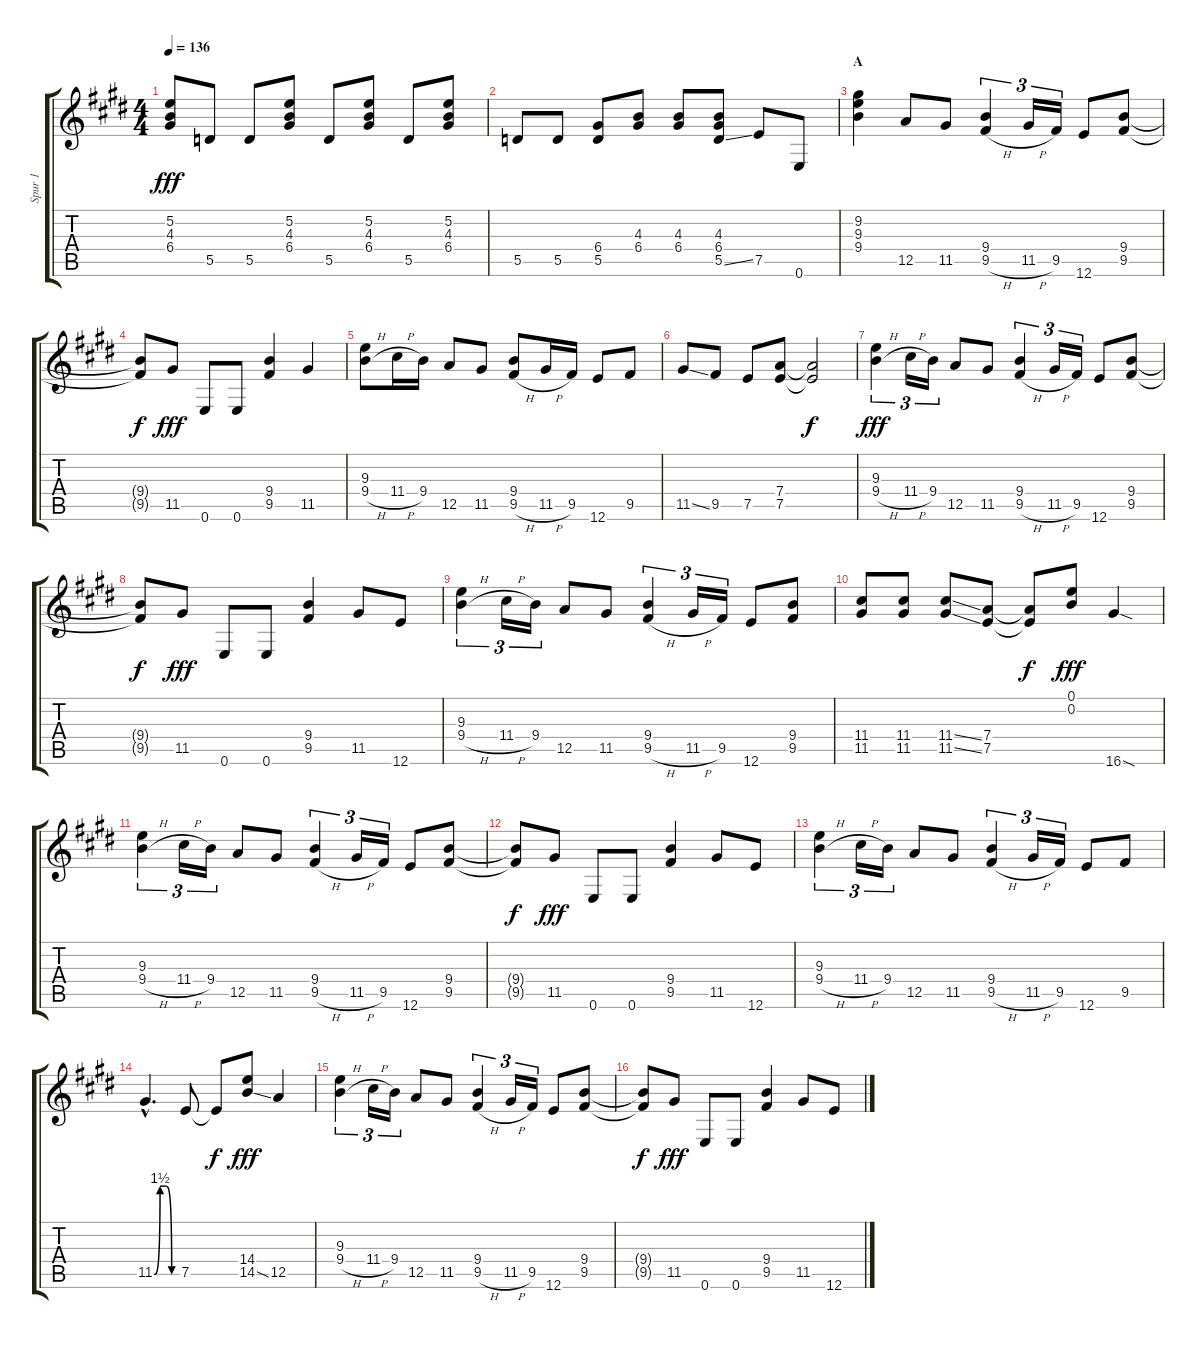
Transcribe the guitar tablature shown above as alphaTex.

\track ("Spur 1" "Spur 1") {instrument distortionguitar}
\staff {score tabs}
\tuning (E4 B3 G3 D3 A2 E2) {hide}
\ts (4 4)
\tempo 136
\clef g2
\ks e
(5.2 4.3 6.4).8{dy fff instrument distortionguitar} 5.5.8 5.5.8 (5.2 4.3 6.4).8 5.5.8 (5.2 4.3 6.4).8 5.5.8 (5.2 4.3 6.4).8 |
5.5.8 5.5.8 (6.4 5.5).8 (4.3 6.4).8 (4.3 6.4).8 (4.3 6.4 5.5{ss}).8 7.5.8 0.6.8 |
\section ("" "A")
(9.2 9.3 9.4).4 12.5.8 11.5.8 (9.4 9.5{h}).4{tu (3 2)} 11.5{h}.16{tu (3 2)} 9.5.16{tu (3 2)} 12.6.8 (9.4 9.5).8 |
(9.4{t} 9.5{t}).8{dy f} 11.5.8{dy fff} 0.6.8 0.6.8 (9.4 9.5).4 11.5.4 |
(9.3 9.4{h}).8 11.4{h}.16 9.4.16 12.5.8 11.5.8 (9.4 9.5{h}).8 11.5{h}.16 9.5.16 12.6.8 9.5.8 |
11.5{ss}.8 9.5.8 7.5.8 (7.4 7.5).8 (7.4{t} 7.5{t}).2{dy f} |
(9.3 9.4{h}).4{tu (3 2) dy fff} 11.4{h}.16{tu (3 2)} 9.4.16{tu (3 2)} 12.5.8 11.5.8 (9.4 9.5{h}).4{tu (3 2)} 11.5{h}.16{tu (3 2)} 9.5.16{tu (3 2)} 12.6.8 (9.4 9.5).8 |
(9.4{t} 9.5{t}).8{dy f} 11.5.8{dy fff} 0.6.8 0.6.8 (9.4 9.5).4 11.5.8 12.6.8 |
(9.3 9.4{h}).4{tu (3 2)} 11.4{h}.16{tu (3 2)} 9.4.16{tu (3 2)} 12.5.8 11.5.8 (9.4 9.5{h}).4{tu (3 2)} 11.5{h}.16{tu (3 2)} 9.5.16{tu (3 2)} 12.6.8 (9.4 9.5).8 |
(11.4 11.5).8 (11.4 11.5).8 (11.4{ss} 11.5{ss}).8 (7.4 7.5).8 (7.4{t} 7.5{t}).8{dy f} (0.1 0.2).8{dy fff} 16.6{sod}.4 |
(9.3 9.4{h}).4{tu (3 2)} 11.4{h}.16{tu (3 2)} 9.4.16{tu (3 2)} 12.5.8 11.5.8 (9.4 9.5{h}).4{tu (3 2)} 11.5{h}.16{tu (3 2)} 9.5.16{tu (3 2)} 12.6.8 (9.4 9.5).8 |
(9.4{t} 9.5{t}).8{dy f} 11.5.8{dy fff} 0.6.8 0.6.8 (9.4 9.5).4 11.5.8 12.6.8 |
(9.3 9.4{h}).4{tu (3 2)} 11.4{h}.16{tu (3 2)} 9.4.16{tu (3 2)} 12.5.8 11.5.8 (9.4 9.5{h}).4{tu (3 2)} 11.5{h}.16{tu (3 2)} 9.5.16{tu (3 2)} 12.6.8 9.5.8 |
11.5{be (custom 0 0 15 6 30 6 45 0 60 0) hac}.4{d} 7.5.8 7.5{t}.8{dy f} (14.4 14.5{ss}).8{dy fff} 12.5.4 |
(9.3 9.4{h}).4{tu (3 2)} 11.4{h}.16{tu (3 2)} 9.4.16{tu (3 2)} 12.5.8 11.5.8 (9.4 9.5{h}).4{tu (3 2)} 11.5{h}.16{tu (3 2)} 9.5.16{tu (3 2)} 12.6.8 (9.4 9.5).8 |
(9.4{t} 9.5{t}).8{dy f} 11.5.8{dy fff} 0.6.8 0.6.8 (9.4 9.5).4 11.5.8 12.6.8
